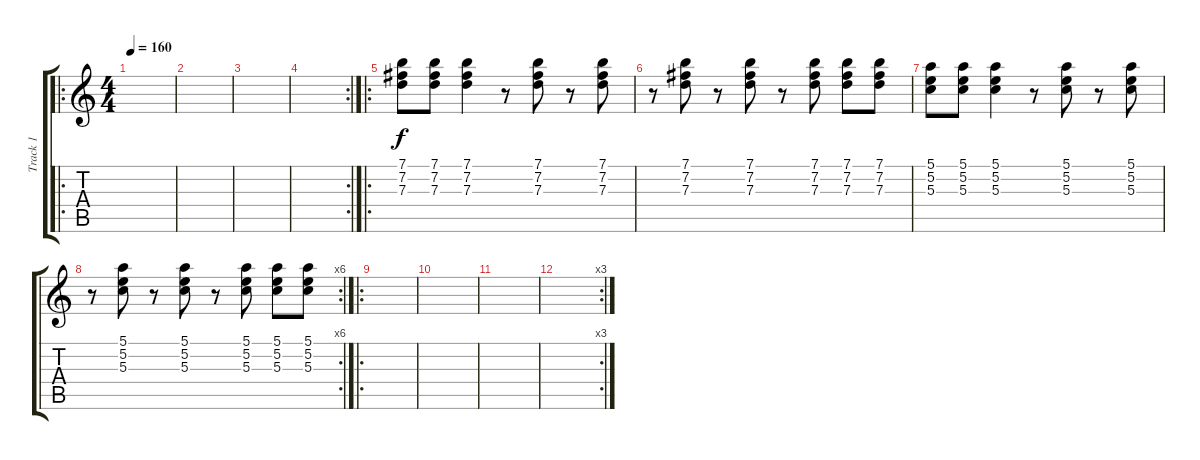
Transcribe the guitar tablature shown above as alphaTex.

\track ("Track 1" "Track 1") {instrument electricguitarclean}
\staff {score tabs}
\tuning (E4 B3 G3 D3 A2 E2) {hide}
\ro
\ts (4 4)
\tempo 160
\clef g2
\ks c
|
|
|
\rc 2
|
\ro
(7.1 7.2 7.3).8 (7.1 7.2 7.3).8 (7.1 7.2 7.3).4 r.8 (7.1 7.2 7.3).8 r.8 (7.1 7.2 7.3).8 |
r.8 (7.1 7.2 7.3).8 r.8 (7.1 7.2 7.3).8 r.8 (7.1 7.2 7.3).8 (7.1 7.2 7.3).8 (7.1 7.2 7.3).8 |
(5.1 5.2 5.3).8 (5.1 5.2 5.3).8 (5.1 5.2 5.3).4 r.8 (5.1 5.2 5.3).8 r.8 (5.1 5.2 5.3).8 |
\rc 6
r.8 (5.1 5.2 5.3).8 r.8 (5.1 5.2 5.3).8 r.8 (5.1 5.2 5.3).8 (5.1 5.2 5.3).8 (5.1 5.2 5.3).8 |
\ro
|
|
|
\rc 3
